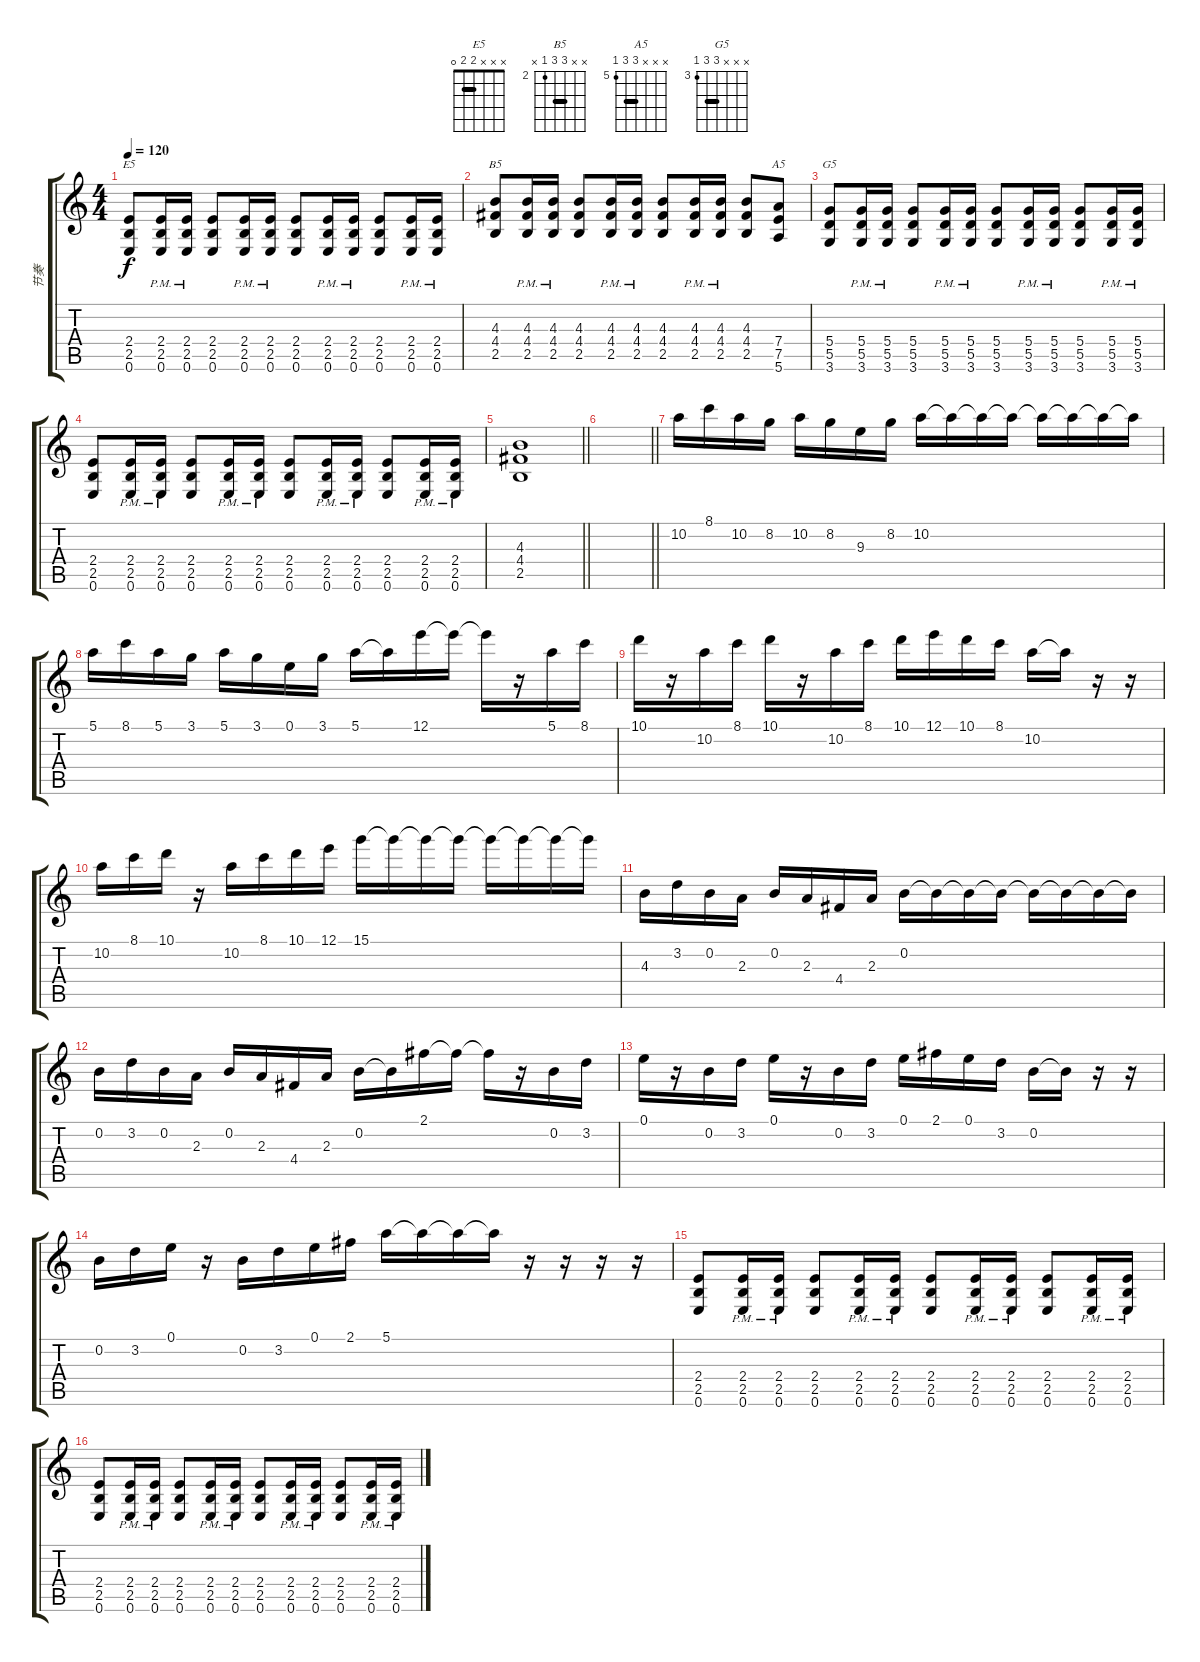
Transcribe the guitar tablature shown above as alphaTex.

\track ("节奏" "节奏") {instrument distortionguitar}
\staff {score tabs}
\tuning (E4 B3 G3 D3 A2 E2) {hide}
\chord ("E5" x x x 2 2 0) {barre 2}
\chord ("B5" x x 4 4 2 x) {firstfret 2 barre 4}
\chord ("A5" x x x 7 7 5) {firstfret 5 barre 7}
\chord ("G5" x x x 5 5 3) {firstfret 3 barre 5}
\ts (4 4)
\tempo 120
\clef g2
\ks c
(2.4 2.5 0.6).8{ch "E5" dy f} (2.4{pm} 2.5{pm} 0.6{pm}).16 (2.4{pm} 2.5{pm} 0.6{pm}).16 (2.4 2.5 0.6).8 (2.4{pm} 2.5{pm} 0.6{pm}).16 (2.4{pm} 2.5{pm} 0.6{pm}).16 (2.4 2.5 0.6).8 (2.4{pm} 2.5{pm} 0.6{pm}).16 (2.4{pm} 2.5{pm} 0.6{pm}).16 (2.4 2.5 0.6).8 (2.4{pm} 2.5{pm} 0.6{pm}).16 (2.4{pm} 2.5{pm} 0.6{pm}).16 |
(4.3 4.4 2.5).8{ch "B5"} (4.3{pm} 4.4{pm} 2.5{pm}).16 (4.3{pm} 4.4{pm} 2.5{pm}).16 (4.3 4.4 2.5).8 (4.3{pm} 4.4{pm} 2.5{pm}).16 (4.3{pm} 4.4{pm} 2.5{pm}).16 (4.3 4.4 2.5).8 (4.3{pm} 4.4{pm} 2.5{pm}).16 (4.3{pm} 4.4{pm} 2.5{pm}).16 (4.3 4.4 2.5).8 (7.4 7.5 5.6).8{ch "A5"} |
(5.4 5.5 3.6).8{ch "G5"} (5.4{pm} 5.5{pm} 3.6{pm}).16 (5.4{pm} 5.5{pm} 3.6{pm}).16 (5.4 5.5 3.6).8 (5.4{pm} 5.5{pm} 3.6{pm}).16 (5.4{pm} 5.5{pm} 3.6{pm}).16 (5.4 5.5 3.6).8 (5.4{pm} 5.5{pm} 3.6{pm}).16 (5.4{pm} 5.5{pm} 3.6{pm}).16 (5.4 5.5 3.6).8 (5.4{pm} 5.5{pm} 3.6{pm}).16 (5.4{pm} 5.5{pm} 3.6{pm}).16 |
(2.4 2.5 0.6).8 (2.4{pm} 2.5{pm} 0.6{pm}).16 (2.4{pm} 2.5{pm} 0.6{pm}).16 (2.4 2.5 0.6).8 (2.4{pm} 2.5{pm} 0.6{pm}).16 (2.4{pm} 2.5{pm} 0.6{pm}).16 (2.4 2.5 0.6).8 (2.4{pm} 2.5{pm} 0.6{pm}).16 (2.4{pm} 2.5{pm} 0.6{pm}).16 (2.4 2.5 0.6).8 (2.4{pm} 2.5{pm} 0.6{pm}).16 (2.4{pm} 2.5{pm} 0.6{pm}).16 |
\barLineRight lightlight
(4.3 4.4 2.5).1 |
\barLineRight lightlight
|
\section ("" "")
10.2.16{balance 3 instrument distortionguitar} 8.1.16 10.2.16 8.2.16 10.2.16 8.2.16 9.3.16 8.2.16 10.2.16 10.2{t}.16 10.2{t}.16 10.2{t}.16 10.2{t}.16 10.2{t}.16 10.2{t}.16 10.2{t}.16 |
5.1.16 8.1.16 5.1.16 3.1.16 5.1.16 3.1.16 0.1.16 3.1.16 5.1.16 5.1{t}.16 12.1.16 12.1{t}.16 12.1{t}.16 r.16 5.1.16 8.1.16 |
10.1.16 r.16 10.2.16 8.1.16 10.1.16 r.16 10.2.16 8.1.16 10.1.16 12.1.16 10.1.16 8.1.16 10.2.16 10.2{t}.16 r.16 r.16 |
10.2.16 8.1.16 10.1.16 r.16 10.2.16 8.1.16 10.1.16 12.1.16 15.1.16 15.1{t}.16 15.1{t}.16 15.1{t}.16 15.1{t}.16 15.1{t}.16 15.1{t}.16 15.1{t}.16 |
4.3.16 3.2.16 0.2.16 2.3.16 0.2.16 2.3.16 4.4.16 2.3.16 0.2.16 0.2{t}.16 0.2{t}.16 0.2{t}.16 0.2{t}.16 0.2{t}.16 0.2{t}.16 0.2{t}.16 |
0.2.16 3.2.16 0.2.16 2.3.16 0.2.16 2.3.16 4.4.16 2.3.16 0.2.16 0.2{t}.16 2.1.16 2.1{t}.16 2.1{t}.16 r.16 0.2.16 3.2.16 |
0.1.16 r.16 0.2.16 3.2.16 0.1.16 r.16 0.2.16 3.2.16 0.1.16 2.1.16 0.1.16 3.2.16 0.2.16 0.2{t}.16{txt ""} r.16 r.16 |
0.2.16 3.2.16 0.1.16 r.16 0.2.16 3.2.16 0.1.16 2.1.16 5.1.16 5.1{t}.16 5.1{t}.16 5.1{t}.16 r.16 r.16 r.16 r.16 |
(2.4 2.5 0.6).8{balance 8 instrument distortionguitar} (2.4{pm} 2.5{pm} 0.6{pm}).16 (2.4{pm} 2.5{pm} 0.6{pm}).16 (2.4 2.5 0.6).8 (2.4{pm} 2.5{pm} 0.6{pm}).16 (2.4{pm} 2.5{pm} 0.6{pm}).16 (2.4 2.5 0.6).8 (2.4{pm} 2.5{pm} 0.6{pm}).16 (2.4{pm} 2.5{pm} 0.6{pm}).16 (2.4 2.5 0.6).8 (2.4{pm} 2.5{pm} 0.6{pm}).16 (2.4{pm} 2.5{pm} 0.6{pm}).16 |
(2.4 2.5 0.6).8 (2.4{pm} 2.5{pm} 0.6{pm}).16 (2.4{pm} 2.5{pm} 0.6{pm}).16 (2.4 2.5 0.6).8 (2.4{pm} 2.5{pm} 0.6{pm}).16 (2.4{pm} 2.5{pm} 0.6{pm}).16 (2.4 2.5 0.6).8 (2.4{pm} 2.5{pm} 0.6{pm}).16 (2.4{pm} 2.5{pm} 0.6{pm}).16 (2.4 2.5 0.6).8 (2.4{pm} 2.5{pm} 0.6{pm}).16 (2.4{pm} 2.5{pm} 0.6{pm}).16
